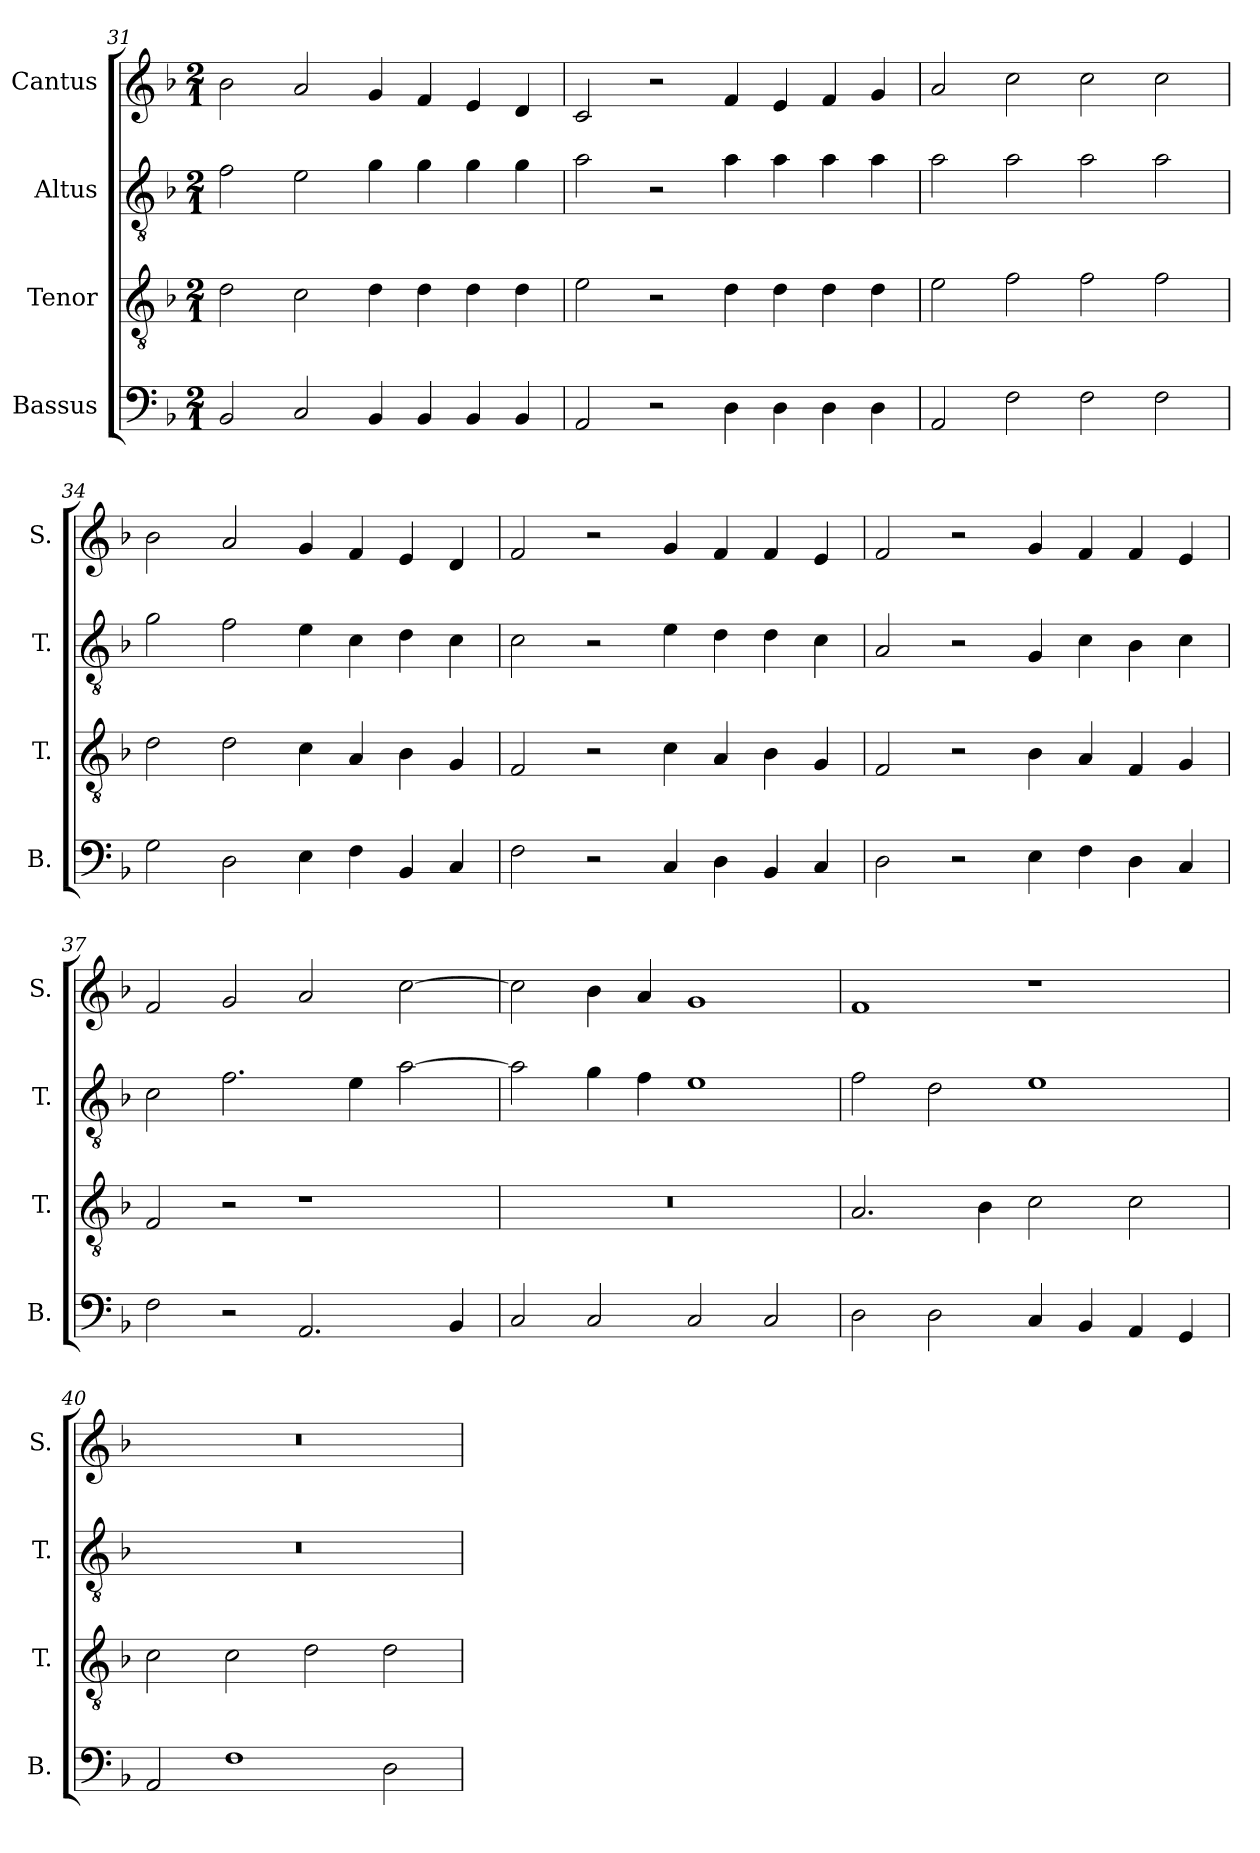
**kern	**kern	**kern	**kern
*part4	*part3	*part2	*part1
*staff4	*staff3	*staff2	*staff1
*I"Bassus	*I"Tenor	*I"Altus	*I"Cantus
*I'B.	*I'T.	*I'T.	*I'S.
*clefF4	*clefGv2	*clefGv2	*clefG2
*	*ITrd7c12	*ITrd7c12	*
*k[b-]	*k[b-]	*k[b-]	*k[b-]
*F:	*F:	*F:	*F:
*M2/1	*M2/1	*M2/1	*M2/1
=31	=31	=31	=31
2BB-i/	2Di\	2Fi\	2b-i\
2Ci/	2Ci\	2Ei\	2ai/
4BB-i/	4Di\	4Gi\	4gi/
4BB-i/	4Di\	4Gi\	4fi/
4BB-i/	4Di\	4Gi\	4ei/
4BB-i/	4Di\	4Gi\	4di/
=32	=32	=32	=32
2AAi/	2Ei\	2Ai\	2ci/
2r	2r	2r	2r
4Di\	4Di\	4Ai\	4fi/
4Di\	4Di\	4Ai\	4ei/
4Di\	4Di\	4Ai\	4fi/
4Di\	4Di\	4Ai\	4gi/
=33	=33	=33	=33
2AAi/	2Ei\	2Ai\	2ai/
2Fi\	2Fi\	2Ai\	2cci\
2Fi\	2Fi\	2Ai\	2cci\
2Fi\	2Fi\	2Ai\	2cci\
=34	=34	=34	=34
2Gi\	2Di\	2Gi\	2b-i\
2Di\	2Di\	2Fi\	2ai/
4Ei\	4Ci\	4Ei\	4gi/
4Fi\	4AAi/	4Ci\	4fi/
4BB-i/	4BB-i\	4Di\	4ei/
4Ci/	4GGi/	4Ci\	4di/
!!LO:LB:g=z
=35	=35	=35	=35
2Fi\	2FFi/	2Ci\	2fi/
2r	2r	2r	2r
4Ci/	4Ci\	4Ei\	4gi/
4Di\	4AAi/	4Di\	4fi/
4BB-i/	4BB-i\	4Di\	4fi/
4Ci/	4GGi/	4Ci\	4ei/
=36	=36	=36	=36
2Di\	2FFi/	2AAi/	2fi/
2r	2r	2r	2r
4Ei\	4BB-i\	4GGi/	4gi/
4Fi\	4AAi/	4Ci\	4fi/
4Di\	4FFi/	4BB-i\	4fi/
4Ci/	4GGi/	4Ci\	4ei/
=37	=37	=37	=37
2Fi\	2FFi/	2Ci\	2fi/
2r	2r	2.Fi\	2gi/
2.AAi/	1r	.	2ai/
.	.	4Ei\	.
.	.	[>2Ai\	[>2cci\
4BB-i/	.	.	.
=38	=38	=38	=38
!	!LO:N:vis=1	!	!
2Ci/	0r	2Ai\]	2cci\]
2Ci/	.	4Gi\	4b-i\
.	.	4Fi\	4ai/
2Ci/	.	1Ei	1gi
2Ci/	.	.	.
=39	=39	=39	=39
2Di\	2.AAi/	2Fi\	1fi
2Di\	.	2Di\	.
.	4BB-i\	.	.
4Ci/	2Ci\	1Ei	1r
4BB-i/	.	.	.
4AAi/	2Ci\	.	.
4GGi/	.	.	.
!!LO:LB:g=z
=40	=40	=40	=40
!	!	!LO:N:vis=1	!LO:N:vis=1
2AAi/	2Ci\	0r	0r
1Fi	2Ci\	.	.
.	2Di\	.	.
2Di\	2Di\	.	.
=	=	=	=
*-	*-	*-	*-
